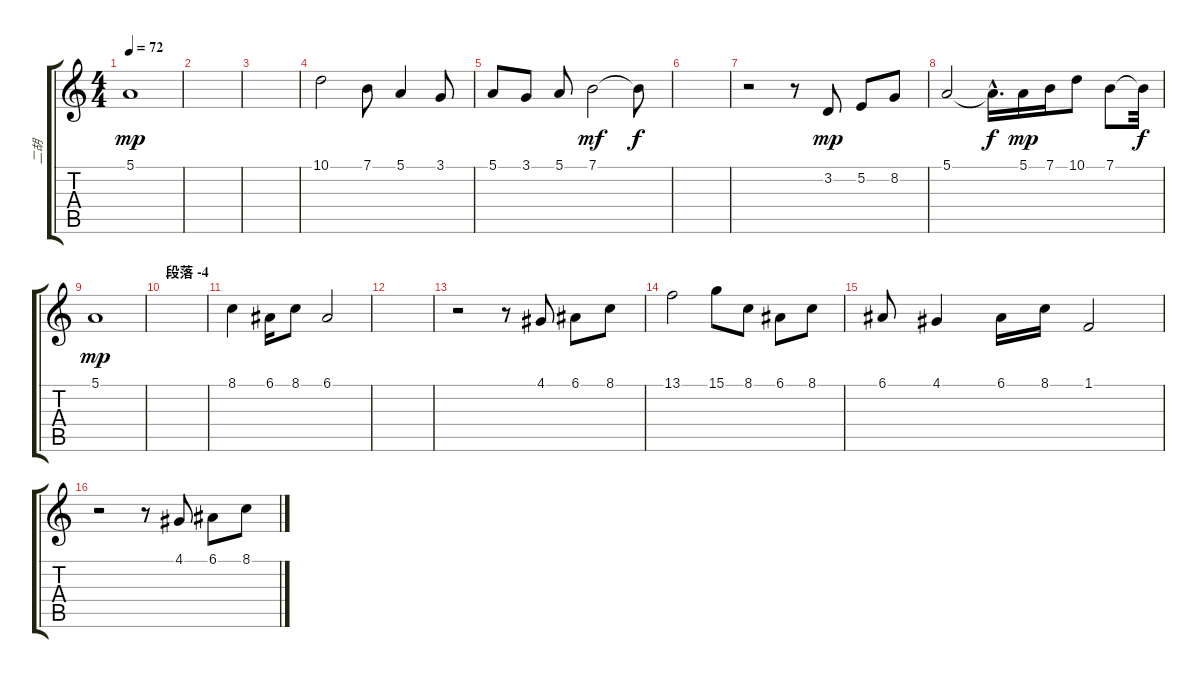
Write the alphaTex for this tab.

\track ("二胡" "二胡") {instrument sitar}
\staff {score tabs}
\tuning (E4 B3 G3 D3 A2 E2) {hide}
\ts (4 4)
\tempo 72
\clef g2
\ks c
5.1.1{dy mp} |
|
|
10.1.2 7.1.8 5.1.4 3.1.8 |
5.1.8 3.1.8 5.1.8 7.1.2{dy mf} 7.1{t}.8{dy f} |
|
r.2 r.8 3.2.8{dy mp} 5.2.8 8.2.8 |
5.1.2 5.1{hac t}.16{d dy f} 5.1.16{dy mp} 7.1.16 10.1.8 7.1.8 7.1{t}.32{dy f} |
5.1.1{dy mp} |
\section ("" "段落 -4")
|
8.1.4 6.1.16 8.1.8 6.1.2 |
|
r.2 r.8 4.1.8 6.1.8 8.1.8 |
13.1.2 15.1.8 8.1.8 6.1.8 8.1.8 |
6.1.8 4.1.4 6.1.16 8.1.16 1.1.2 |
r.2 r.8 4.1.8 6.1.8 8.1.8
